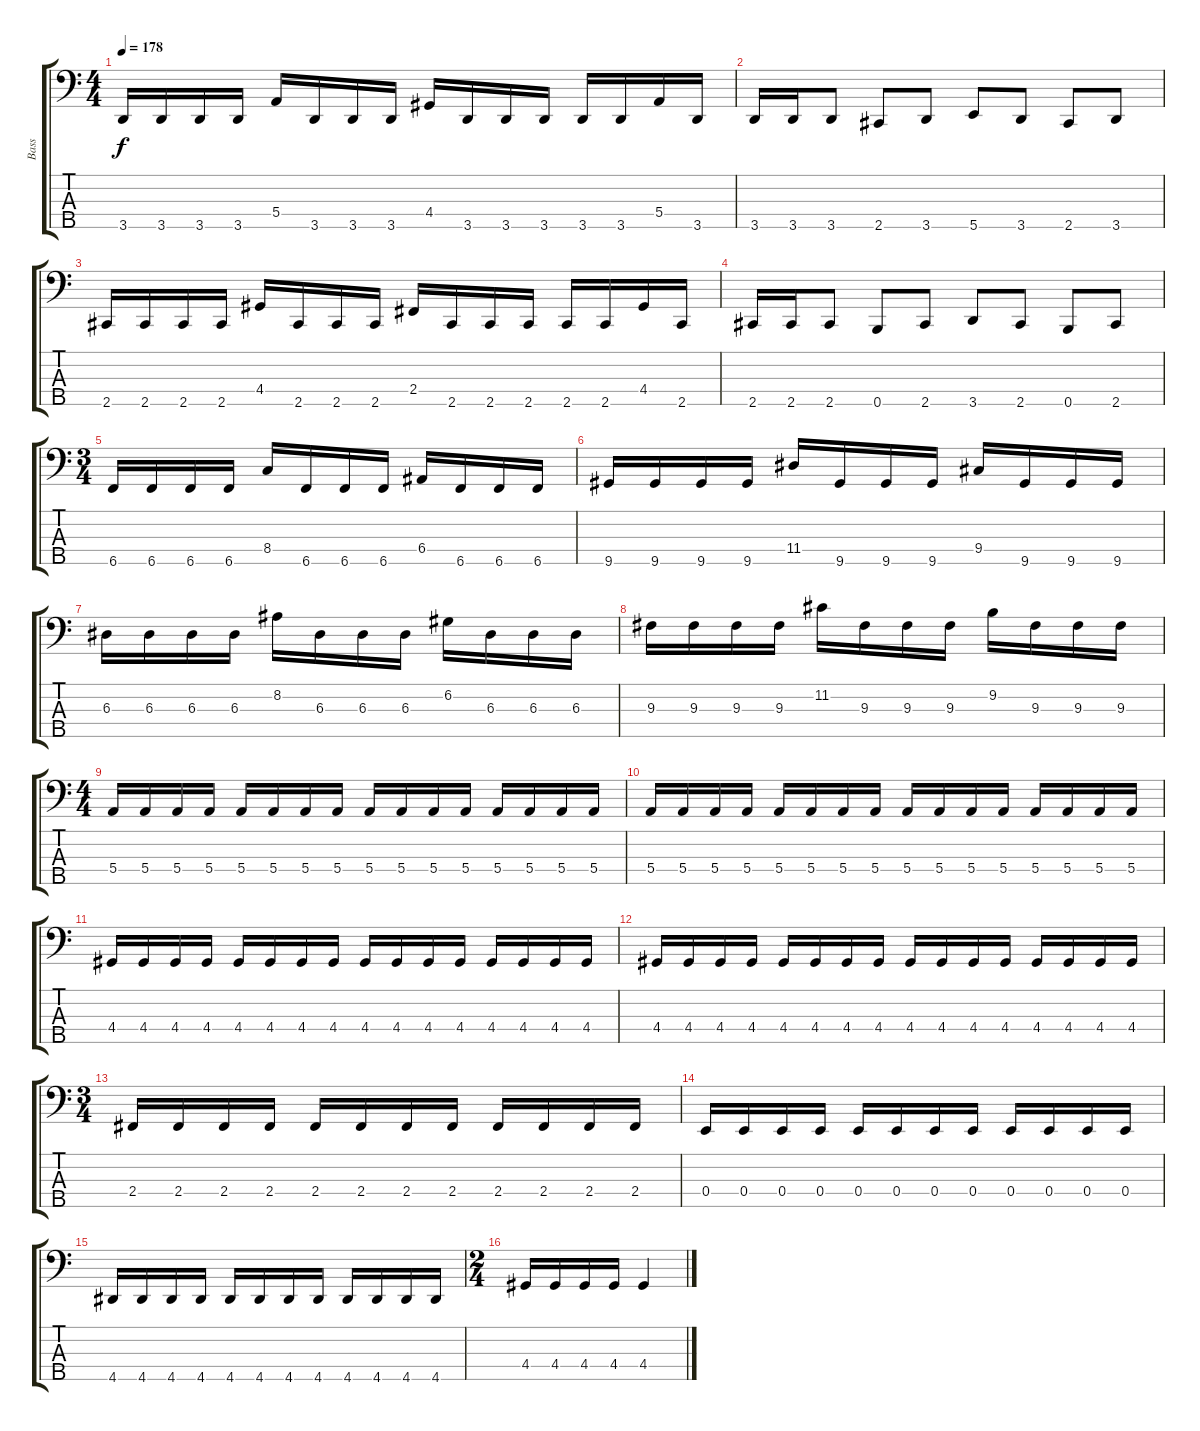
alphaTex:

\track ("Bass" "Bass") {instrument electricbassfinger}
\staff {score tabs}
\tuning (G2 D2 A1 E1 B0) {hide}
\ts (4 4)
\tempo 178
\clef f4
\ks c
3.5.16{dy f} 3.5.16 3.5.16 3.5.16 5.4.16 3.5.16 3.5.16 3.5.16 4.4.16 3.5.16 3.5.16 3.5.16 3.5.16 3.5.16 5.4.16 3.5.16 |
3.5.16 3.5.16 3.5.8 2.5.8 3.5.8 5.5.8 3.5.8 2.5.8 3.5.8 |
2.5.16 2.5.16 2.5.16 2.5.16 4.4.16 2.5.16 2.5.16 2.5.16 2.4.16 2.5.16 2.5.16 2.5.16 2.5.16 2.5.16 4.4.16 2.5.16 |
2.5.16 2.5.16 2.5.8 0.5.8 2.5.8 3.5.8 2.5.8 0.5.8 2.5.8 |
\ts (3 4)
6.5.16 6.5.16 6.5.16 6.5.16 8.4.16 6.5.16 6.5.16 6.5.16 6.4.16 6.5.16 6.5.16 6.5.16 |
9.5.16 9.5.16 9.5.16 9.5.16 11.4.16 9.5.16 9.5.16 9.5.16 9.4.16 9.5.16 9.5.16 9.5.16 |
6.3.16 6.3.16 6.3.16 6.3.16 8.2.16 6.3.16 6.3.16 6.3.16 6.2.16 6.3.16 6.3.16 6.3.16 |
9.3.16 9.3.16 9.3.16 9.3.16 11.2.16 9.3.16 9.3.16 9.3.16 9.2.16 9.3.16 9.3.16 9.3.16 |
\ts (4 4)
5.4.16 5.4.16 5.4.16 5.4.16 5.4.16 5.4.16 5.4.16 5.4.16 5.4.16 5.4.16 5.4.16 5.4.16 5.4.16 5.4.16 5.4.16 5.4.16 |
5.4.16 5.4.16 5.4.16 5.4.16 5.4.16 5.4.16 5.4.16 5.4.16 5.4.16 5.4.16 5.4.16 5.4.16 5.4.16 5.4.16 5.4.16 5.4.16 |
4.4.16 4.4.16 4.4.16 4.4.16 4.4.16 4.4.16 4.4.16 4.4.16 4.4.16 4.4.16 4.4.16 4.4.16 4.4.16 4.4.16 4.4.16 4.4.16 |
4.4.16 4.4.16 4.4.16 4.4.16 4.4.16 4.4.16 4.4.16 4.4.16 4.4.16 4.4.16 4.4.16 4.4.16 4.4.16 4.4.16 4.4.16 4.4.16 |
\ts (3 4)
2.4.16 2.4.16 2.4.16 2.4.16 2.4.16 2.4.16 2.4.16 2.4.16 2.4.16 2.4.16 2.4.16 2.4.16 |
0.4.16 0.4.16 0.4.16 0.4.16 0.4.16 0.4.16 0.4.16 0.4.16 0.4.16 0.4.16 0.4.16 0.4.16 |
4.5.16 4.5.16 4.5.16 4.5.16 4.5.16 4.5.16 4.5.16 4.5.16 4.5.16 4.5.16 4.5.16 4.5.16 |
\ts (2 4)
4.4.16 4.4.16 4.4.16 4.4.16 4.4.4
